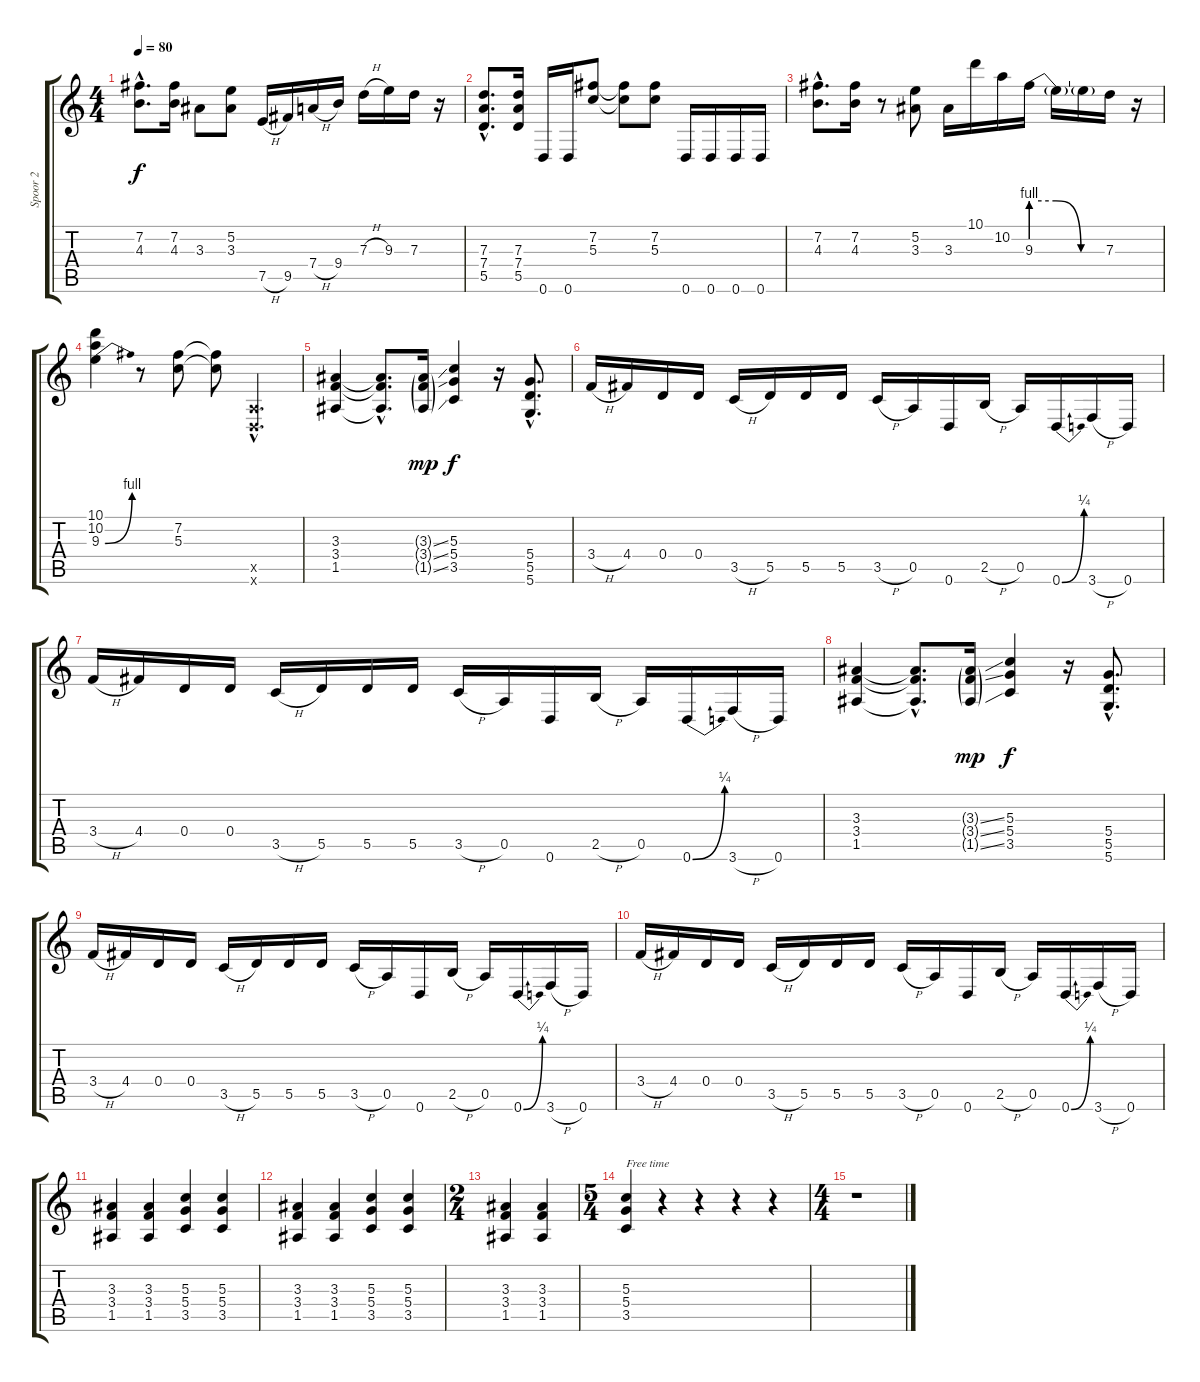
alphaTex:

\track ("Spoor 2" "Spoor 2") {instrument overdrivenguitar}
\staff {score tabs}
\tuning (E4 B3 G3 D3 A2 D2) {hide}
\ts (4 4)
\tempo 80
\clef g2
\ks c
(7.2{hac} 4.3{hac}).8{d dy f} (7.2 4.3).16 3.3.8 (5.2 3.3).8 7.5{h}.16 9.5.16 7.4{h}.16 9.4.16 7.3{h}.16 9.3.16 7.3.16 r.16 |
(7.3{hac} 7.4{hac} 5.5{hac}).8{d} (7.3 7.4 5.5).16 0.6.16 0.6.16 (7.2 5.3).8 (7.2{t} 5.3{t}).8 (7.2 5.3).8 0.6.16 0.6.16 0.6.16 0.6.16 |
(7.2{hac} 4.3{hac}).8{d} (7.2 4.3).16 r.8 (5.2 3.3).8 3.3.16 10.1.16 10.2.16 9.3{be (custom 0 4 20 4 40 0 60 0)}.16 9.3{t}.16 9.3{t}.16 7.3.16 r.16 |
(10.1 10.2 9.3{be (bend 0 0 60 4)}).4 r.8 (7.2 5.3).8 (7.2{t} 5.3{t}).8 (0.5{hac x} 0.6{hac x}).4{d} |
(3.3 3.4 1.5).4 (3.3{hac t} 3.4{hac t} 1.5{hac t}).8{d} (3.3{ss g} 3.4{ss g} 1.5{ss g}).16{dy mp} (5.3 5.4 3.5).4{dy f} r.16 (5.4{hac} 5.5{hac} 5.6{hac}).8{d} |
3.4{h}.16 4.4.16 0.4.16 0.4.16 3.5{h}.16 5.5.16 5.5.16 5.5.16 3.5{h}.16 0.5.16 0.6.16 2.5{h}.16 0.5.16 0.6{be (bend 0 0 60 1)}.16 3.6{h}.16 0.6.16 |
3.4{h}.16 4.4.16 0.4.16 0.4.16 3.5{h}.16 5.5.16 5.5.16 5.5.16 3.5{h}.16 0.5.16 0.6.16 2.5{h}.16 0.5.16 0.6{be (bend 0 0 60 1)}.16 3.6{h}.16 0.6.16 |
(3.3 3.4 1.5).4 (3.3{hac t} 3.4{hac t} 1.5{hac t}).8{d} (3.3{ss g} 3.4{ss g} 1.5{ss g}).16{dy mp} (5.3 5.4 3.5).4{dy f} r.16 (5.4{hac} 5.5{hac} 5.6{hac}).8{d} |
3.4{h}.16 4.4.16 0.4.16 0.4.16 3.5{h}.16 5.5.16 5.5.16 5.5.16 3.5{h}.16 0.5.16 0.6.16 2.5{h}.16 0.5.16 0.6{be (bend 0 0 60 1)}.16 3.6{h}.16 0.6.16 |
3.4{h}.16 4.4.16 0.4.16 0.4.16 3.5{h}.16 5.5.16 5.5.16 5.5.16 3.5{h}.16 0.5.16 0.6.16 2.5{h}.16 0.5.16 0.6{be (bend 0 0 60 1)}.16 3.6{h}.16 0.6.16 |
(3.3 3.4 1.5).4 (3.3 3.4 1.5).4 (5.3 5.4 3.5).4 (5.3 5.4 3.5).4 |
(3.3 3.4 1.5).4 (3.3 3.4 1.5).4 (5.3 5.4 3.5).4 (5.3 5.4 3.5).4 |
\ts (2 4)
(3.3 3.4 1.5).4 (3.3 3.4 1.5).4 |
\ts (5 4)
(5.3 5.4 3.5).4{txt "Free time"} r.4 r.4 r.4 r.4 |
\ts (4 4)
r.1
